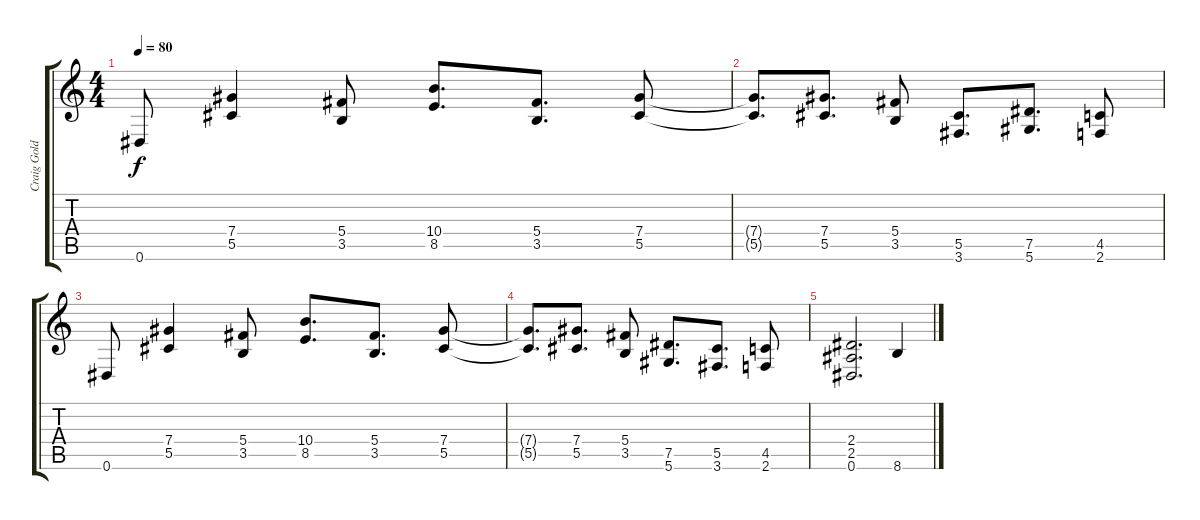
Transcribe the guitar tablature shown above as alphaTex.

\track ("Craig Goldy" "Craig Gold") {instrument distortionguitar}
\staff {score tabs}
\tuning (Eb4 Bb3 Gb3 Db3 Ab2 Eb2) {hide}
\ts (4 4)
\tempo 80
\clef g2
\ks c
0.6.8{dy f} (7.4 5.5).4 (5.4 3.5).8 (10.4 8.5).8{d} (5.4 3.5).8{d} (7.4 5.5).8 |
(7.4{t} 5.5{t}).8{d} (7.4 5.5).8{d} (5.4 3.5).8 (5.5 3.6).8{d} (7.5 5.6).8{d} (4.5 2.6).8 |
0.6.8 (7.4 5.5).4 (5.4 3.5).8 (10.4 8.5).8{d} (5.4 3.5).8{d} (7.4 5.5).8 |
(7.4{t} 5.5{t}).8{d} (7.4 5.5).8{d} (5.4 3.5).8 (7.5 5.6).8{d} (5.5 3.6).8{d} (4.5 2.6).8 |
(2.4 2.5 0.6).2{d} 8.6.4
